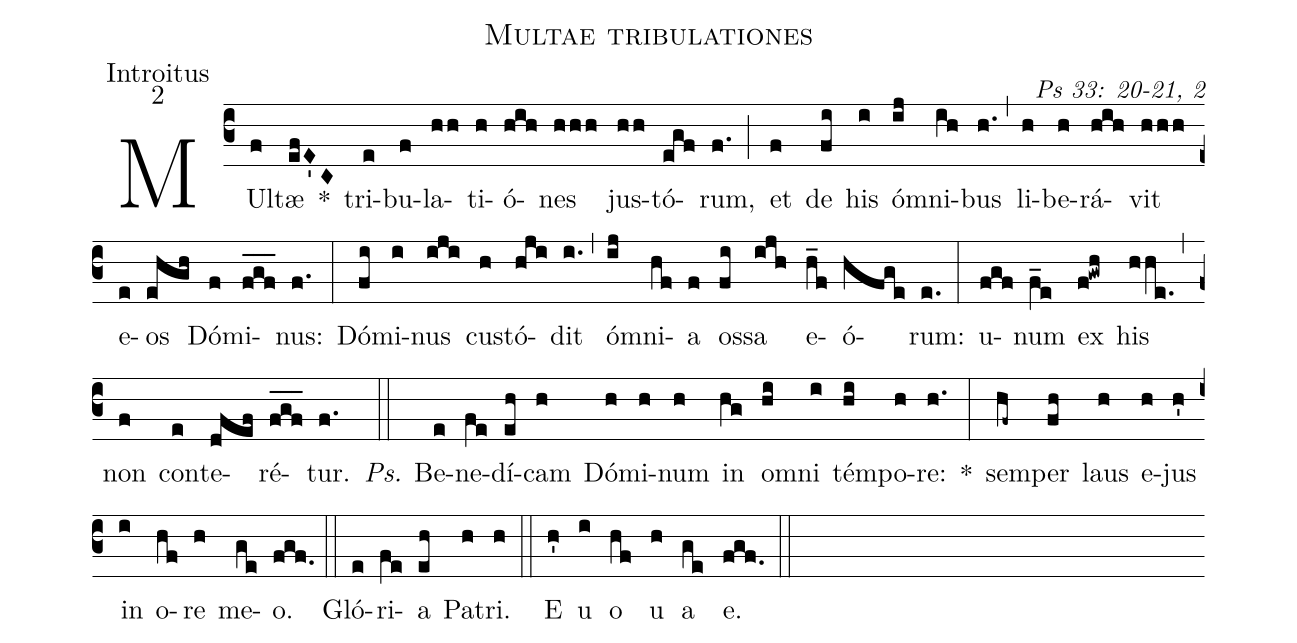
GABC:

name: Multae tribulationes;
office-part: Introitus;
mode: 2;
commentary: Ps 33: 20-21, 2;
%%
(c3) MUl(f)tæ(efE'C) *() tri(e)bu(f)la(hh)ti(h)ó(hih)nes(hhh) jus(hh)tó(egf)rum,(f.) (;) et(f) de(fi) his(i) óm(ij)ni(ih)bus(h.) (,) li(h)be(h)rá(hih)vit(hhh) e(e)os(ehgh) Dó(f)mi(f_g_f_)nus:(f.) (:)
Dó(fi)mi(i)nus(iji) cus(h)tó(hji)dit(i.) (,) óm(ij)ni(hf)a(f) os(fi)sa(ijh) e(h_f)ó(hfge)rum:(e.) (:)
u(fgf)num(f_e) ex(f!gwh) his(hhe.) (,) non(f) con(e)te(dfef)ré(f_g_f_)tur.(f.) (::)
<i>Ps.</i> Be(e)ne(fe)dí(eh)cam(h) Dó(h)mi(h)num(h) in(hg) om(hi)ni(i) tém(hi)po(h)re:(h.) *(:)
sem(hf~)per(fh) laus(h) e(h)jus(h') in(i) o(hf)re(h) me(ge)o.(fgf.) (::)
Gló(e)ri(fe)a(eh) Pa(h)tri.(h) (::)
E(h') u(i) o(hf) u(h) a(ge) e.(fgf.) (::)
